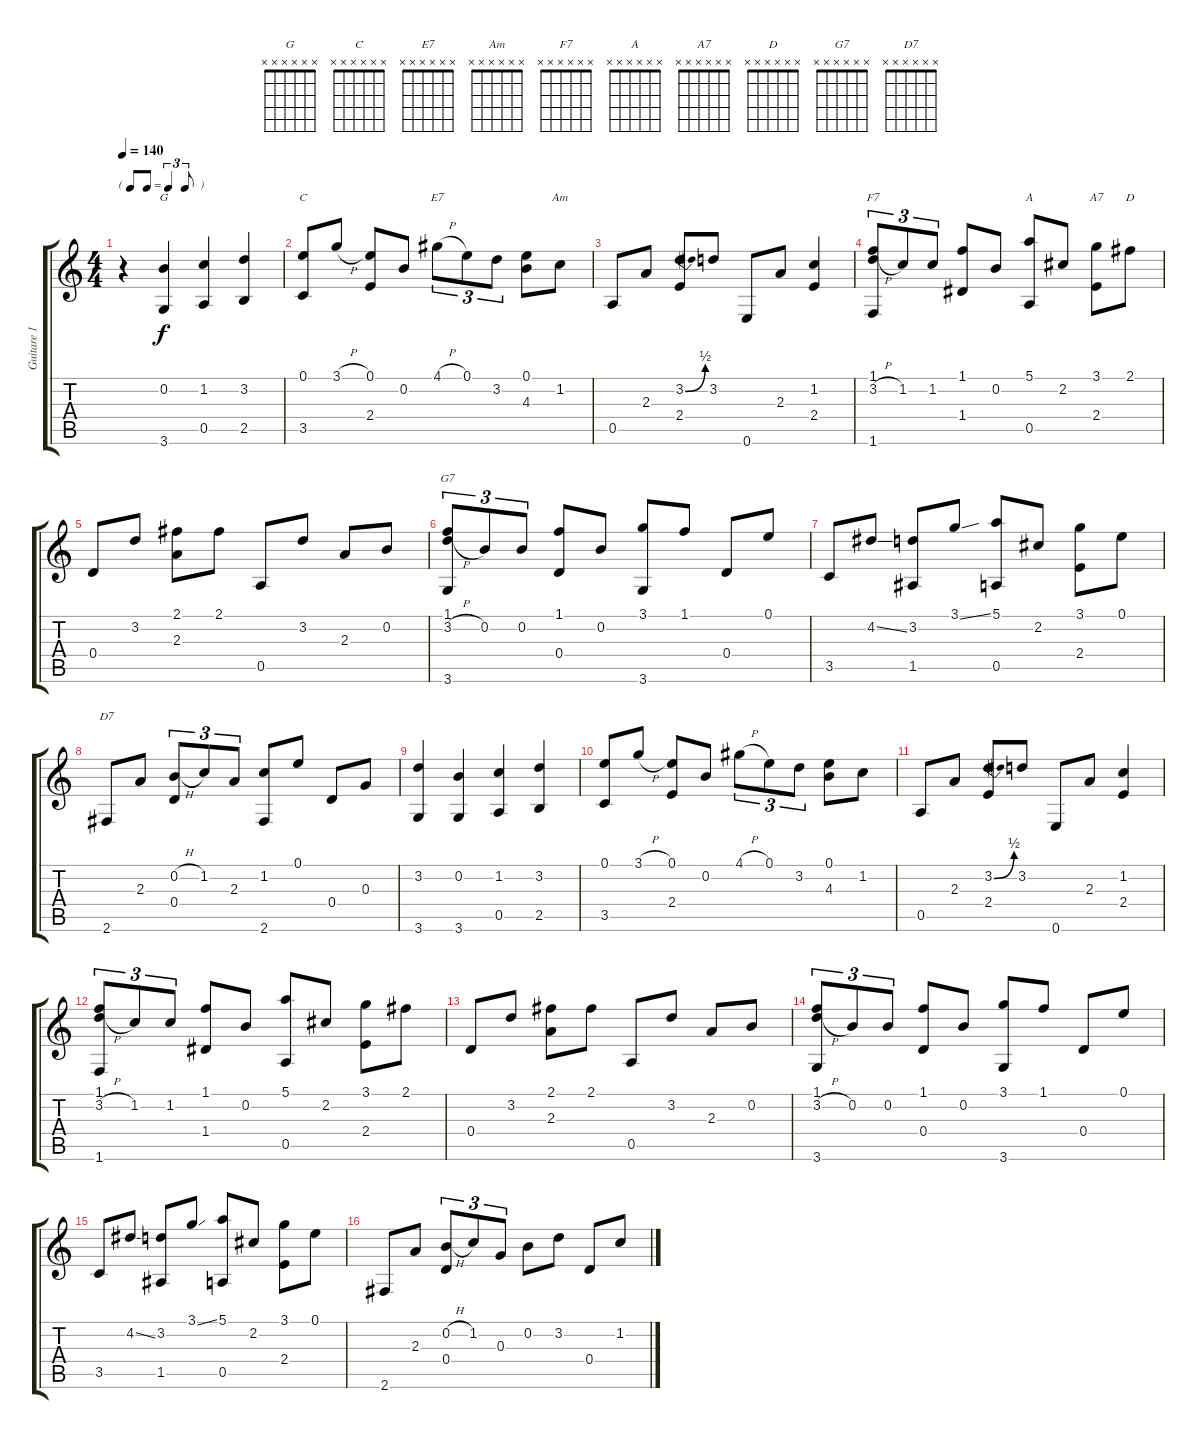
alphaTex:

\track ("Guitare 1" "Guitare 1") {instrument acousticguitarsteel}
\staff {score tabs}
\tuning (E4 B3 G3 D3 A2 E2) {hide}
\chord ("G" x x x x x x) {firstfret 0}
\chord ("C" x x x x x x) {firstfret 0}
\chord ("E7" x x x x x x) {firstfret 0}
\chord ("Am" x x x x x x) {firstfret 0}
\chord ("F7" x x x x x x) {firstfret 0}
\chord ("A" x x x x x x) {firstfret 0}
\chord ("A7" x x x x x x) {firstfret 0}
\chord ("D" x x x x x x) {firstfret 0}
\chord ("G7" x x x x x x) {firstfret 0}
\chord ("D7" x x x x x x) {firstfret 0}
\ts (4 4)
\tf triplet8th
\tempo 140
\clef g2
\ks c
r.4{dy f instrument acousticguitarsteel} (0.2 3.6).4{ch "G"} (1.2 0.5).4 (3.2 2.5).4 |
(0.1 3.5).8{ch "C"} 3.1{h}.8 (0.1 2.4).8 0.2.8 4.1{h}.8{tu (3 2) ch "E7"} 0.1.8{tu (3 2)} 3.2.8{tu (3 2)} (0.1 4.3).8 1.2.8{ch "Am"} |
0.5.8 2.3.8 (3.2{be (bend 0 0 60 2)} 2.4).8 3.2.8 0.6.8 2.3.8 (1.2 2.4).4 |
(1.1 3.2{h} 1.6).8{tu (3 2) ch "F7"} 1.2.8{tu (3 2)} 1.2.8{tu (3 2)} (1.1 1.4).8 0.2.8 (5.1 0.5).8{ch "A"} 2.2.8 (3.1 2.4).8{ch "A7"} 2.1.8{ch "D"} |
0.4.8 3.2.8 (2.1 2.3).8 2.1.8 0.5.8 3.2.8 2.3.8 0.2.8 |
(1.1 3.2{h} 3.6).8{tu (3 2) ch "G7"} 0.2.8{tu (3 2)} 0.2.8{tu (3 2)} (1.1 0.4).8 0.2.8 (3.1 3.6).8 1.1.8 0.4.8 0.1.8 |
3.5.8 4.2{ss}.8 (3.2 1.5).8 3.1{ss}.8 (5.1 0.5).8 2.2.8 (3.1 2.4).8 0.1.8 |
2.6.8{ch "D7"} 2.3.8 (0.2{h} 0.4).8{tu (3 2)} 1.2.8{tu (3 2)} 2.3.8{tu (3 2)} (1.2 2.6).8 0.1.8 0.4.8 0.3.8 |
(3.2 3.6).4 (0.2 3.6).4 (1.2 0.5).4 (3.2 2.5).4 |
(0.1 3.5).8 3.1{h}.8 (0.1 2.4).8 0.2.8 4.1{h}.8{tu (3 2)} 0.1.8{tu (3 2)} 3.2.8{tu (3 2)} (0.1 4.3).8 1.2.8 |
0.5.8 2.3.8 (3.2{be (bend 0 0 60 2)} 2.4).8 3.2.8 0.6.8 2.3.8 (1.2 2.4).4 |
(1.1 3.2{h} 1.6).8{tu (3 2)} 1.2.8{tu (3 2)} 1.2.8{tu (3 2)} (1.1 1.4).8 0.2.8 (5.1 0.5).8 2.2.8 (3.1 2.4).8 2.1.8 |
0.4.8 3.2.8 (2.1 2.3).8 2.1.8 0.5.8 3.2.8 2.3.8 0.2.8 |
(1.1 3.2{h} 3.6).8{tu (3 2)} 0.2.8{tu (3 2)} 0.2.8{tu (3 2)} (1.1 0.4).8 0.2.8 (3.1 3.6).8 1.1.8 0.4.8 0.1.8 |
3.5.8 4.2{ss}.8 (3.2 1.5).8 3.1{ss}.8 (5.1 0.5).8 2.2.8 (3.1 2.4).8 0.1.8 |
2.6.8 2.3.8 (0.2{h} 0.4).8{tu (3 2)} 1.2.8{tu (3 2)} 0.3.8{tu (3 2)} 0.2.8 3.2.8 0.4.8 1.2.8
